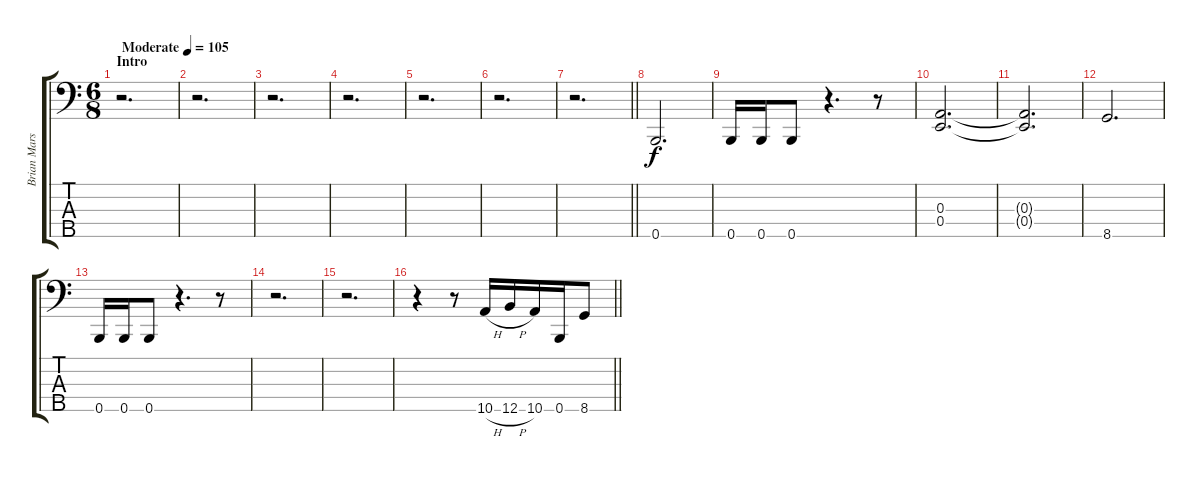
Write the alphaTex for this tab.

\track ("Brian Marshall (Bass)" "Brian Mars") {instrument electricbassfinger}
\staff {score tabs}
\tuning (G2 D2 A1 E1 B0) {hide}
\ts (6 8)
\section ("" "Intro")
\tempo (105 "Moderate")
\clef f4
\ks c
r.2{d dy f instrument electricbassfinger} |
r.2{d} |
r.2{d} |
r.2{d} |
r.2{d} |
r.2{d} |
\barLineRight lightlight
r.2{d} |
0.5.2{d} |
0.5.16 0.5.16 0.5.8 r.4{d} r.8 |
(0.3 0.4).2{d} |
(0.3{t} 0.4{t}).2{d} |
8.5.2{d} |
0.5.16 0.5.16 0.5.8 r.4{d} r.8 |
r.2{d} |
r.2{d} |
\barLineRight lightlight
r.4 r.8 10.5{h}.16 12.5{h}.16 10.5.16 0.5.16 8.5.8
